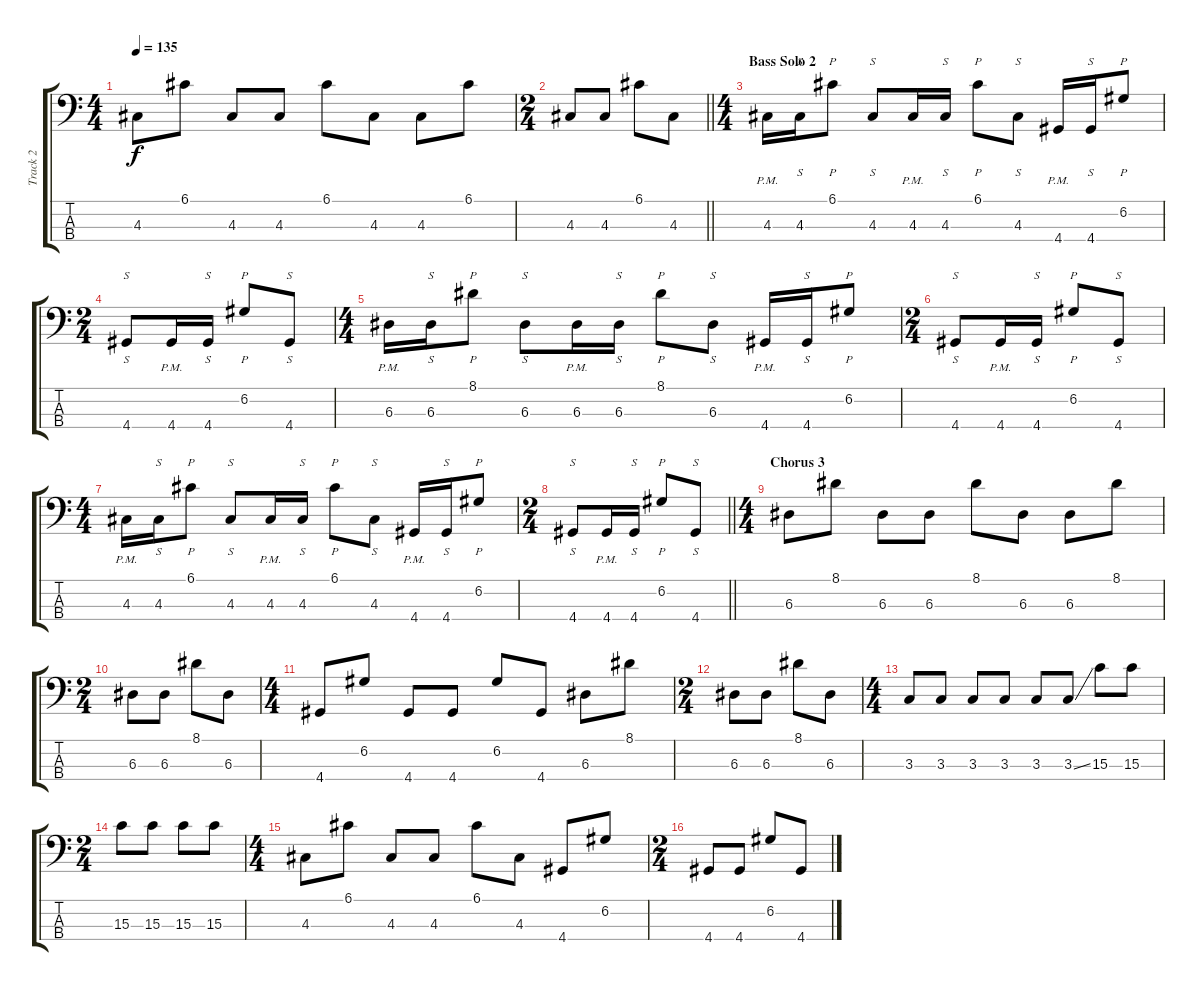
\track ("Track 2" "Track 2") {instrument slapbass2}
\staff {score tabs}
\tuning (G2 D2 A1 E1) {hide}
\ts (4 4)
\tempo 135
\clef f4
\ks c
4.3.8{dy f} 6.1.8 4.3.8 4.3.8 6.1.8 4.3.8 4.3.8 6.1.8 |
\ts (2 4)
\barLineRight lightlight
4.3.8 4.3.8 6.1.8 4.3.8 |
\ts (4 4)
\section ("" "Bass Solo 2")
4.3{pm}.16{volume 16} 4.3.16{s} 6.1.8{p} 4.3.8{s} 4.3{pm}.16 4.3.16{s} 6.1.8{p} 4.3.8{s} 4.4{pm}.16 4.4.16{s} 6.2.8{p} |
\ts (2 4)
4.4.8{s} 4.4{pm}.16 4.4.16{s} 6.2.8{p} 4.4.8{s} |
\ts (4 4)
6.3{pm}.16 6.3.16{s} 8.1.8{p} 6.3.8{s} 6.3{pm}.16 6.3.16{s} 8.1.8{p} 6.3.8{s} 4.4{pm}.16 4.4.16{s} 6.2.8{p} |
\ts (2 4)
4.4.8{s} 4.4{pm}.16 4.4.16{s} 6.2.8{p} 4.4.8{s} |
\ts (4 4)
4.3{pm}.16 4.3.16{s} 6.1.8{p} 4.3.8{s} 4.3{pm}.16 4.3.16{s} 6.1.8{p} 4.3.8{s} 4.4{pm}.16 4.4.16{s} 6.2.8{p} |
\ts (2 4)
\barLineRight lightlight
4.4.8{s} 4.4{pm}.16 4.4.16{s} 6.2.8{p} 4.4.8{s} |
\ts (4 4)
\section ("" "Chorus 3")
6.3.8 8.1.8 6.3.8 6.3.8 8.1.8 6.3.8 6.3.8 8.1.8 |
\ts (2 4)
6.3.8 6.3.8 8.1.8 6.3.8 |
\ts (4 4)
4.4.8 6.2.8 4.4.8 4.4.8 6.2.8 4.4.8 6.3.8 8.1.8 |
\ts (2 4)
6.3.8 6.3.8 8.1.8 6.3.8 |
\ts (4 4)
3.3.8 3.3.8 3.3.8 3.3.8 3.3.8 3.3{ss}.8 15.3.8 15.3.8 |
\ts (2 4)
15.3.8 15.3.8 15.3.8 15.3.8 |
\ts (4 4)
4.3.8 6.1.8 4.3.8 4.3.8 6.1.8 4.3.8 4.4.8 6.2.8 |
\ts (2 4)
4.4.8 4.4.8 6.2.8 4.4.8
